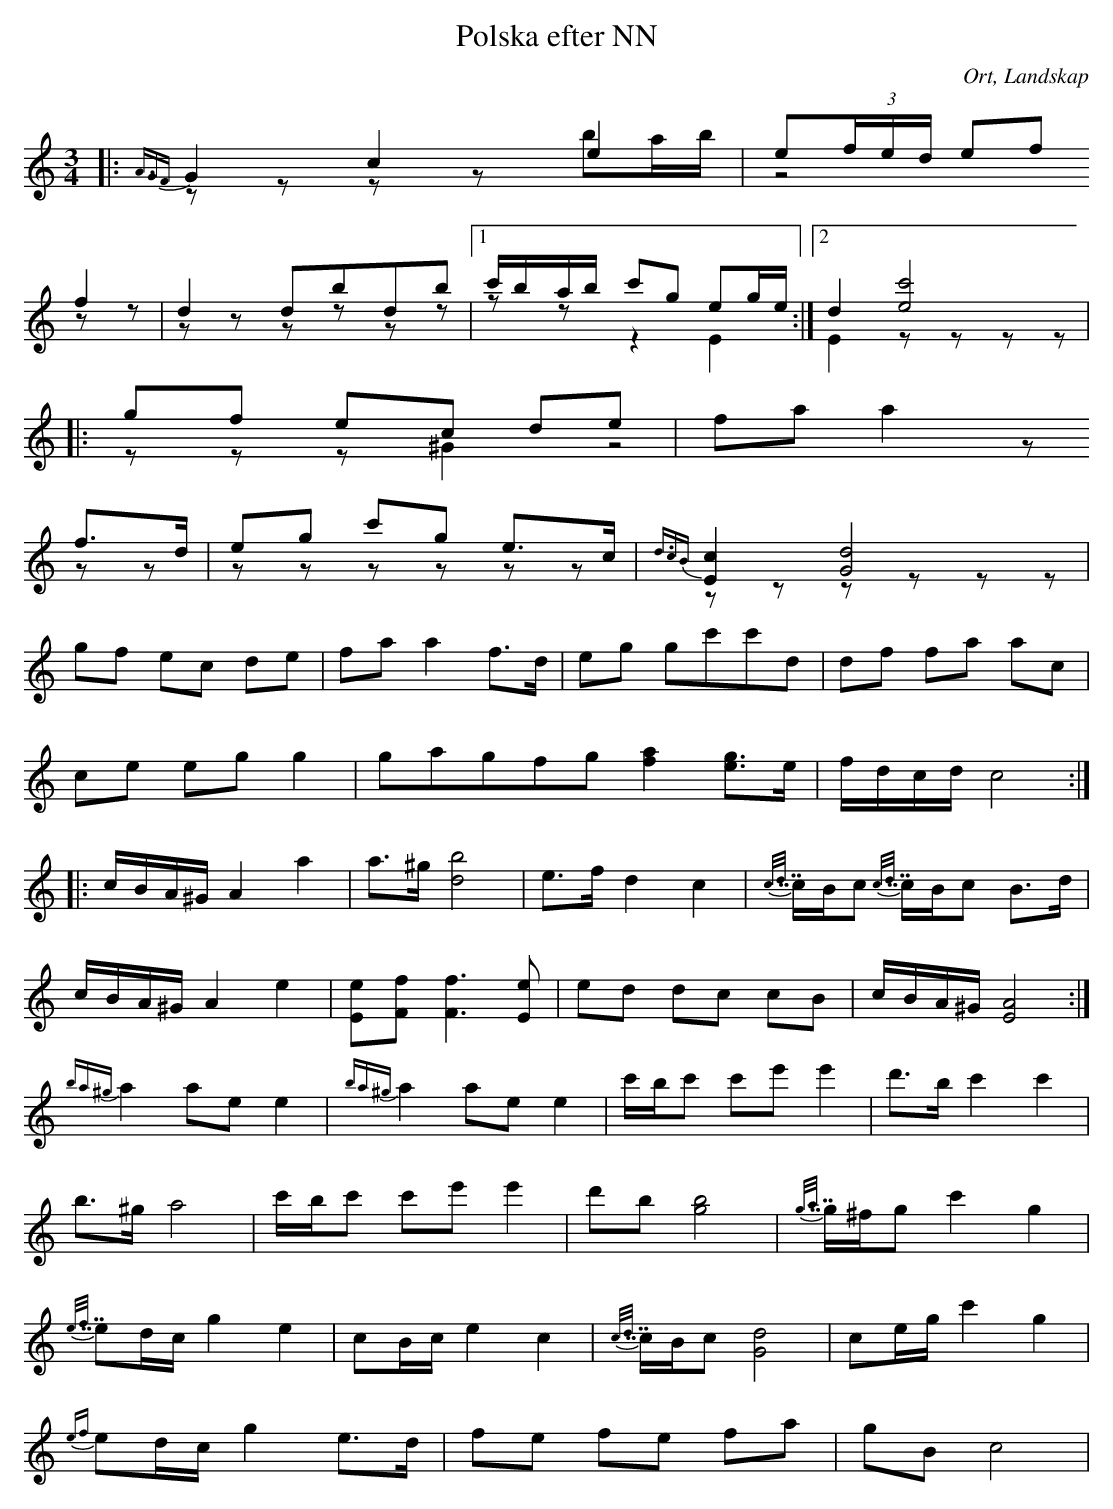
X:1
T:Polska efter NN
O:Ort, Landskap
M:3/4
L:1/8
K:C
V:1
V:2 merge
V:3
V:4 merge
V:1
|:{A3/2GF}G2 c2 e2|e(3f/e/d/ ef f2|d2 dbdb|1 c'/b/a/b/ c'g eg/e/:|2 d2 [e4c'4]|
|:gf ec de|fa a2 f>d|eg c'g e>c|{d3/2cB}[c2E2] [G4d4]|
gf ec de|fa a2 f>d|eg gc'c'd|df fa ac|
ce eg g2|g2/5a2/5g2/5f2/5g2/5 [f2a2] [eg]>e|f/d/c/d/  c4:|
|:c/B/A/^G/ A2 a2|a>^g [d4b4]|e>f d2 c2|{c7/8d7/8}c/B/c {c7/8d7/8}c/B/c B>d|
c/B/A/^G/ A2 e2|[Ee][Ff] [F3f3] [Ee] |ed dc cB|c/B/A/^G/ [E4A4]:|
{ba^g}a2 ae e2|{ba^g}a2 ae e2|c'/b/c' c'e' e'2  |d'>b c'2 c'2|
 b>^g a4|c'/b/c' c'e' e'2|d'b [g4b4]|{g7/8a7/8}g/^f/g c'2 g2|
{e7/8f7/8}ed/c/ g2 e2|cB/c/ e2 c2|{c7/8d7/8}c/B/c [G4d4]|ce/g/ c'2 g2|
{ef}ed/c/ g2 e>d|fe fe fa|gB c4|
V:2
|:z|z|z|1 z:|2 ba/b/ z4|
|:z|z|z|z|
 z|z|z|z|
z|z|z2 E2 E2:|
|:z|z|z|z|
 z|z|z|^G2 z4:|
|z|z|z|z|
 z|z|z|z|
z|z|z|z|
z|z|z|
